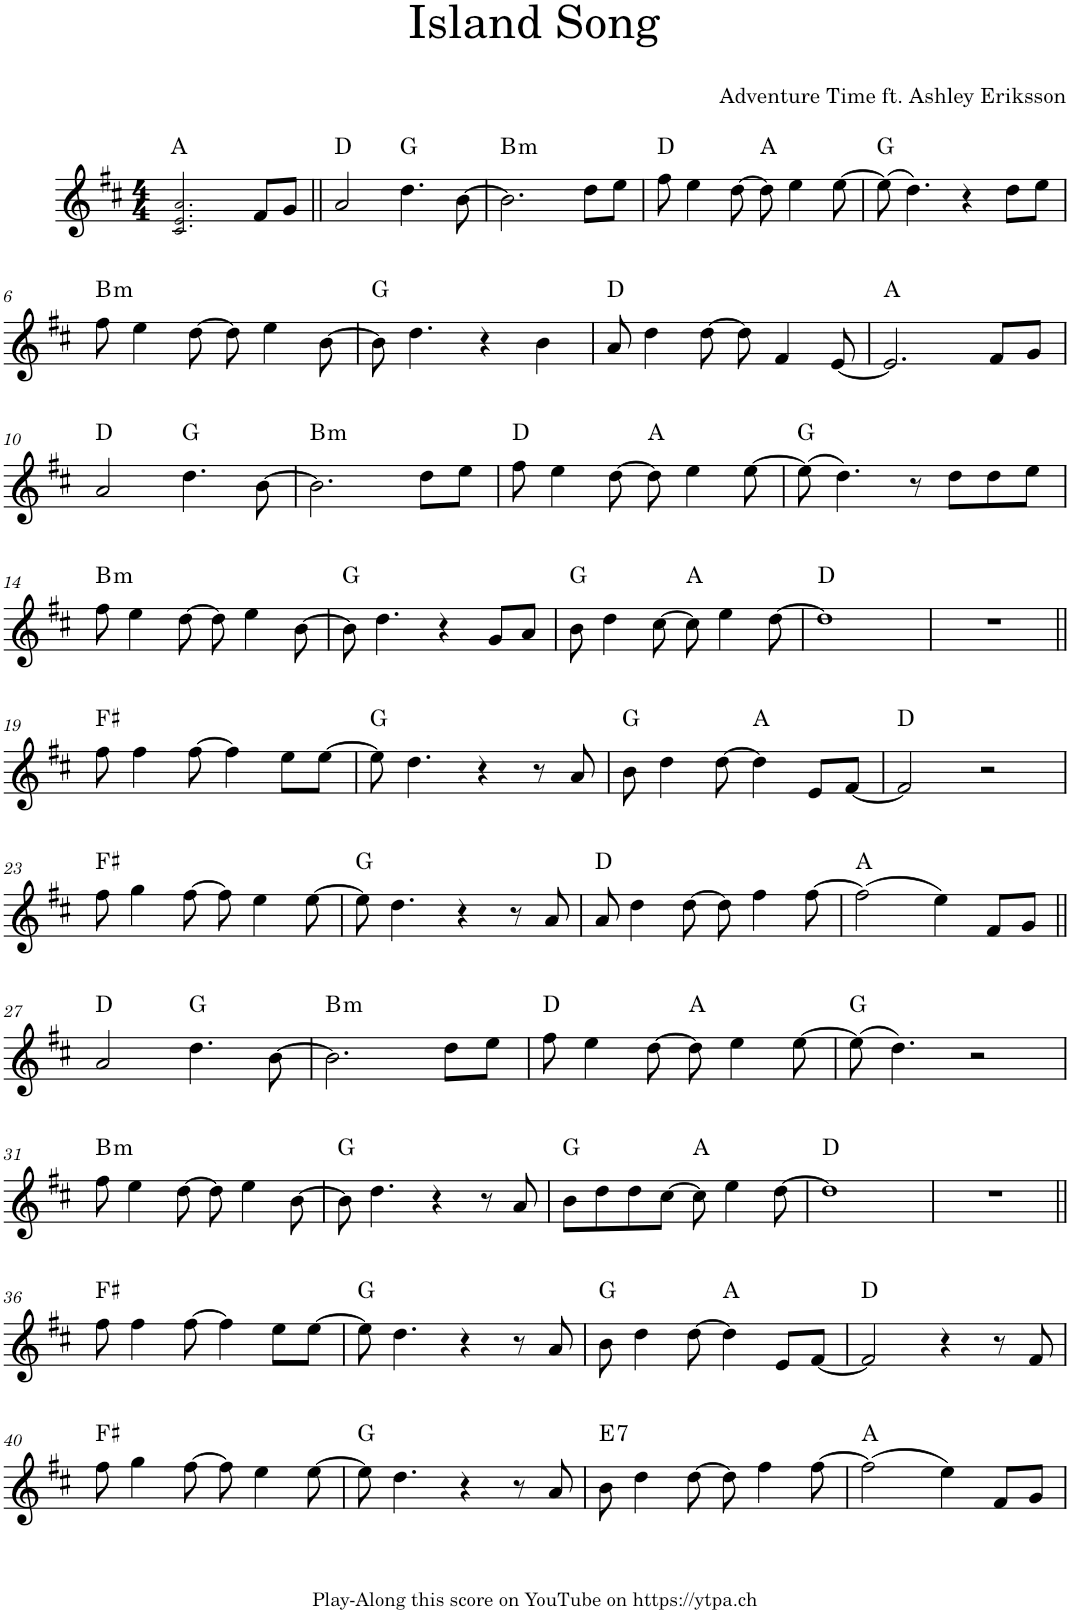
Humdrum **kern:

**kern	**harte
*part1	*part1
*staff1	*
*I"Piano	*
*I'Pno.	*
*clefG2	*
*k[f#c#]	*
*M4/4	*
=1	=1
2.c#!/ 2.e!/ 2.a!/	A:maj
8f#/L	.
8g/J	.
=2||	=2||
2a/	D:maj
4.dd\	G:maj
[8b\	.
=3	=3
!	!LO:H:kt=m
2.b\]	B:min
8dd\L	.
8ee\J	.
=4	=4
8ff#\	D:maj
4ee\	.
[8dd\	.
8dd\]	A:maj
4ee\	.
[8ee\	.
=5	=5
(8ee\]	G:maj
4.dd\)	.
4r	.
8dd\L	.
8ee\J	.
!!LO:LB:g=z
=6	=6
!	!LO:H:kt=m
8ff#\	B:min
4ee\	.
[8dd\	.
8dd\]	.
4ee\	.
[8b\	.
=7	=7
8b\]	G:maj
4.dd\	.
4r	.
4b\	.
=8	=8
8a/	D:maj
4dd\	.
[8dd\	.
8dd\]	.
4f#/	.
[8e/	.
=9	=9
2.e/]	A:maj
8f#/L	.
8g/J	.
!!LO:LB:g=z
=10	=10
2a/	D:maj
4.dd\	G:maj
[8b\	.
=11	=11
!	!LO:H:kt=m
2.b\]	B:min
8dd\L	.
8ee\J	.
=12	=12
8ff#\	D:maj
4ee\	.
[8dd\	.
8dd\]	A:maj
4ee\	.
[8ee\	.
=13	=13
(8ee\]	G:maj
4.dd\)	.
8r	.
8dd\L	.
8dd\	.
8ee\J	.
!!LO:LB:g=z
=14	=14
!	!LO:H:kt=m
8ff#\	B:min
4ee\	.
[8dd\	.
8dd\]	.
4ee\	.
[8b\	.
=15	=15
8b\]	G:maj
4.dd\	.
4r	.
8g/L	.
8a/J	.
=16	=16
8b\	G:maj
4dd\	.
[8cc#\	.
8cc#\]	A:maj
4ee\	.
[8dd\	.
=17	=17
1dd]	D:maj
=18	=18
1r	.
!!LO:LB:g=z
=19||	=19||
8ff#\	F#:maj
4ff#\	.
[8ff#\	.
4ff#\]	.
8ee\L	.
[8ee\J	.
=20	=20
8ee\]	G:maj
4.dd\	.
4r	.
8r	.
8a/	.
=21	=21
8b\	G:maj
4dd\	.
[8dd\	.
4dd\]	A:maj
8e/L	.
[8f#/J	.
=22	=22
2f#/]	D:maj
2r	.
!!LO:LB:g=z
=23	=23
8ff#\	F#:maj
4gg\	.
[8ff#\	.
8ff#\]	.
4ee\	.
[8ee\	.
=24	=24
8ee\]	G:maj
4.dd\	.
4r	.
8r	.
8a/	.
=25	=25
8a/	D:maj
4dd\	.
[8dd\	.
8dd\]	.
4ff#\	.
[8ff#\	.
=26	=26
(2ff#\]	A:maj
4ee\)	.
8f#/L	.
8g/J	.
!!LO:LB:g=z
=27||	=27||
2a/	D:maj
4.dd\	G:maj
[8b\	.
=28	=28
!	!LO:H:kt=m
2.b\]	B:min
8dd\L	.
8ee\J	.
=29	=29
8ff#\	D:maj
4ee\	.
[8dd\	.
8dd\]	A:maj
4ee\	.
[8ee\	.
=30	=30
(8ee\]	G:maj
4.dd\)	.
2r	.
!!LO:LB:g=z
=31	=31
!	!LO:H:kt=m
8ff#\	B:min
4ee\	.
[8dd\	.
8dd\]	.
4ee\	.
[8b\	.
=32	=32
8b\]	G:maj
4.dd\	.
4r	.
8r	.
8a/	.
=33	=33
8b\L	G:maj
8dd\	.
8dd\	.
[8cc#\J	.
8cc#\]	A:maj
4ee\	.
[8dd\	.
=34	=34
1dd]	D:maj
=35	=35
1r	.
!!LO:LB:g=z
=36||	=36||
8ff#\	F#:maj
4ff#\	.
[8ff#\	.
4ff#\]	.
8ee\L	.
[8ee\J	.
=37	=37
8ee\]	G:maj
4.dd\	.
4r	.
8r	.
8a/	.
=38	=38
8b\	G:maj
4dd\	.
[8dd\	.
4dd\]	A:maj
8e/L	.
[8f#/J	.
=39	=39
2f#/]	D:maj
4r	.
8r	.
8f#/	.
!!LO:LB:g=z
=40	=40
8ff#\	F#:maj
4gg\	.
[8ff#\	.
8ff#\]	.
4ee\	.
[8ee\	.
=41	=41
8ee\]	G:maj
4.dd\	.
4r	.
8r	.
8a/	.
=42	=42
!	!LO:H:kt=7
8b\	E:7
4dd\	.
[8dd\	.
8dd\]	.
4ff#\	.
[8ff#\	.
=43	=43
(2ff#\]	A:maj
4ee\)	.
8f#/L	.
8g/J	.
=	=
*-	*-
